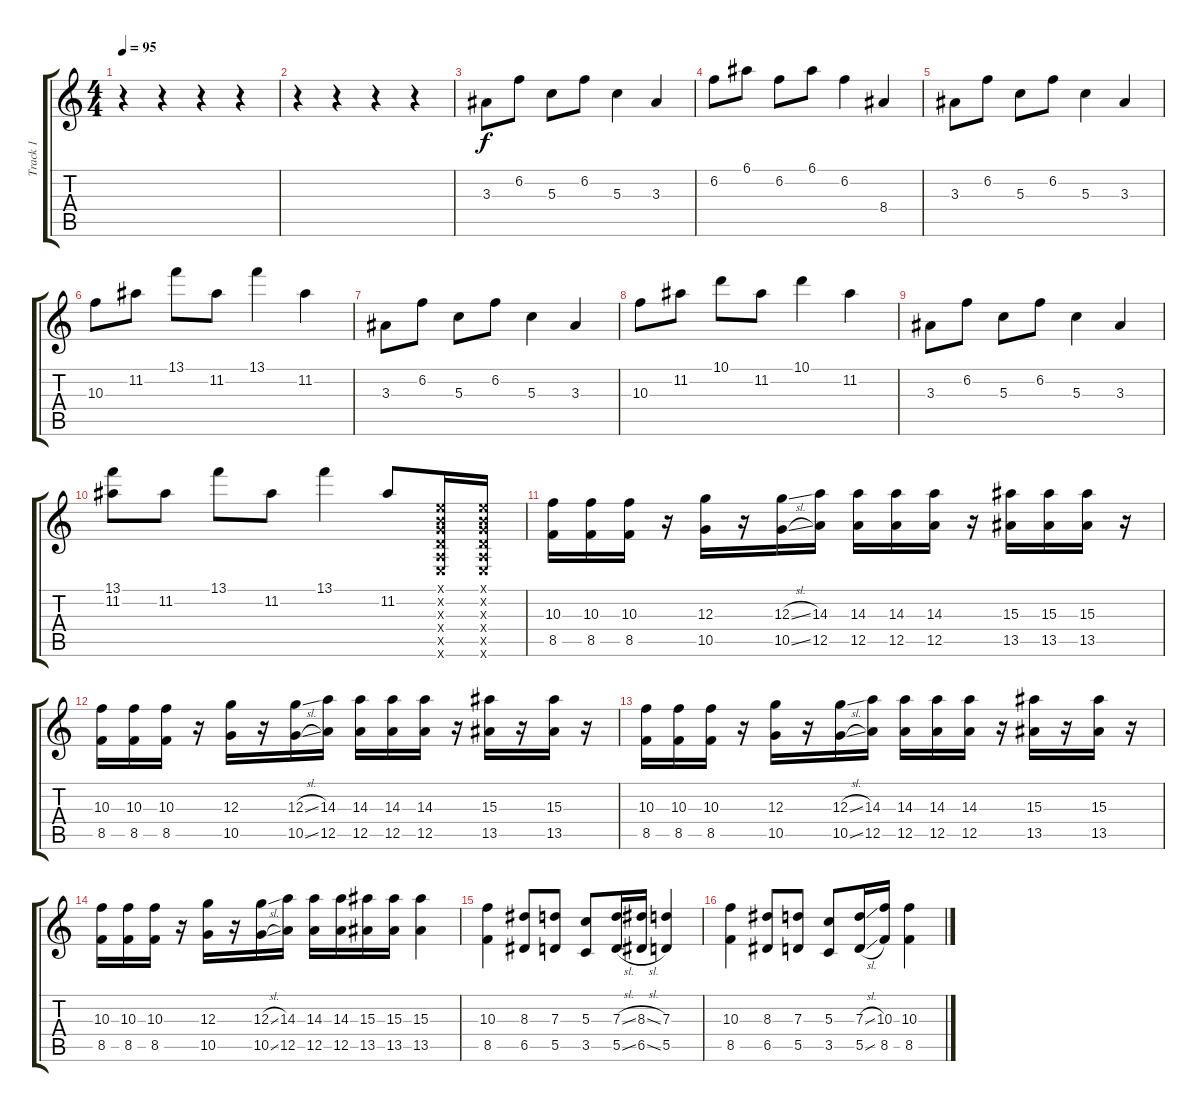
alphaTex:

\track ("Track 1" "Track 1") {instrument overdrivenguitar}
\staff {score tabs}
\tuning (E4 B3 G3 D3 A2 E2) {hide}
\ts (4 4)
\tempo 95
\clef g2
\ks c
r.4{dy f} r.4 r.4 r.4 |
r.4 r.4 r.4 r.4 |
3.3.8{instrument electricguitarclean} 6.2.8 5.3.8 6.2.8 5.3.4 3.3.4 |
6.2.8 6.1.8 6.2.8 6.1.8 6.2.4 8.4.4 |
3.3.8 6.2.8 5.3.8 6.2.8 5.3.4 3.3.4 |
10.3.8 11.2.8 13.1.8 11.2.8 13.1.4 11.2.4 |
3.3.8 6.2.8 5.3.8 6.2.8 5.3.4 3.3.4 |
10.3.8 11.2.8 10.1.8 11.2.8 10.1.4 11.2.4 |
3.3.8 6.2.8 5.3.8 6.2.8 5.3.4 3.3.4 |
(13.1 11.2).8 11.2.8 13.1.8 11.2.8 13.1.4 11.2.8 (0.1{x} 0.2{x} 0.3{x} 0.4{x} 0.5{x} 0.6{x}).16 (0.1{x} 0.2{x} 0.3{x} 0.4{x} 0.5{x} 0.6{x}).16 |
(10.3 8.5).16{instrument overdrivenguitar} (10.3 8.5).16 (10.3 8.5).16 r.16 (12.3 10.5).16 r.16 (12.3{sl} 10.5{sl}).16 (14.3 12.5).16 (14.3 12.5).16 (14.3 12.5).16 (14.3 12.5).16 r.16 (15.3 13.5).16 (15.3 13.5).16 (15.3 13.5).16 r.16 |
(10.3 8.5).16 (10.3 8.5).16 (10.3 8.5).16 r.16 (12.3 10.5).16 r.16 (12.3{sl} 10.5{sl}).16 (14.3 12.5).16 (14.3 12.5).16 (14.3 12.5).16 (14.3 12.5).16 r.16 (15.3 13.5).16 r.16 (15.3 13.5).16 r.16 |
(10.3 8.5).16 (10.3 8.5).16 (10.3 8.5).16 r.16 (12.3 10.5).16 r.16 (12.3{sl} 10.5{sl}).16 (14.3 12.5).16 (14.3 12.5).16 (14.3 12.5).16 (14.3 12.5).16 r.16 (15.3 13.5).16 r.16 (15.3 13.5).16 r.16 |
(10.3 8.5).16 (10.3 8.5).16 (10.3 8.5).16 r.16 (12.3 10.5).16 r.16 (12.3{sl} 10.5{sl}).16 (14.3 12.5).16 (14.3 12.5).16 (14.3 12.5).16 (15.3 13.5).16 (15.3 13.5).16 (15.3 13.5).4 |
(10.3 8.5).4 (8.3 6.5).8 (7.3 5.5).8 (5.3 3.5).8 (7.3{sl} 5.5{sl}).16 (8.3{sl} 6.5{sl}).16 (7.3 5.5).4 |
(10.3 8.5).4 (8.3 6.5).8 (7.3 5.5).8 (5.3 3.5).8 (7.3{sl} 5.5{sl}).16 (10.3 8.5).16 (10.3 8.5).4
